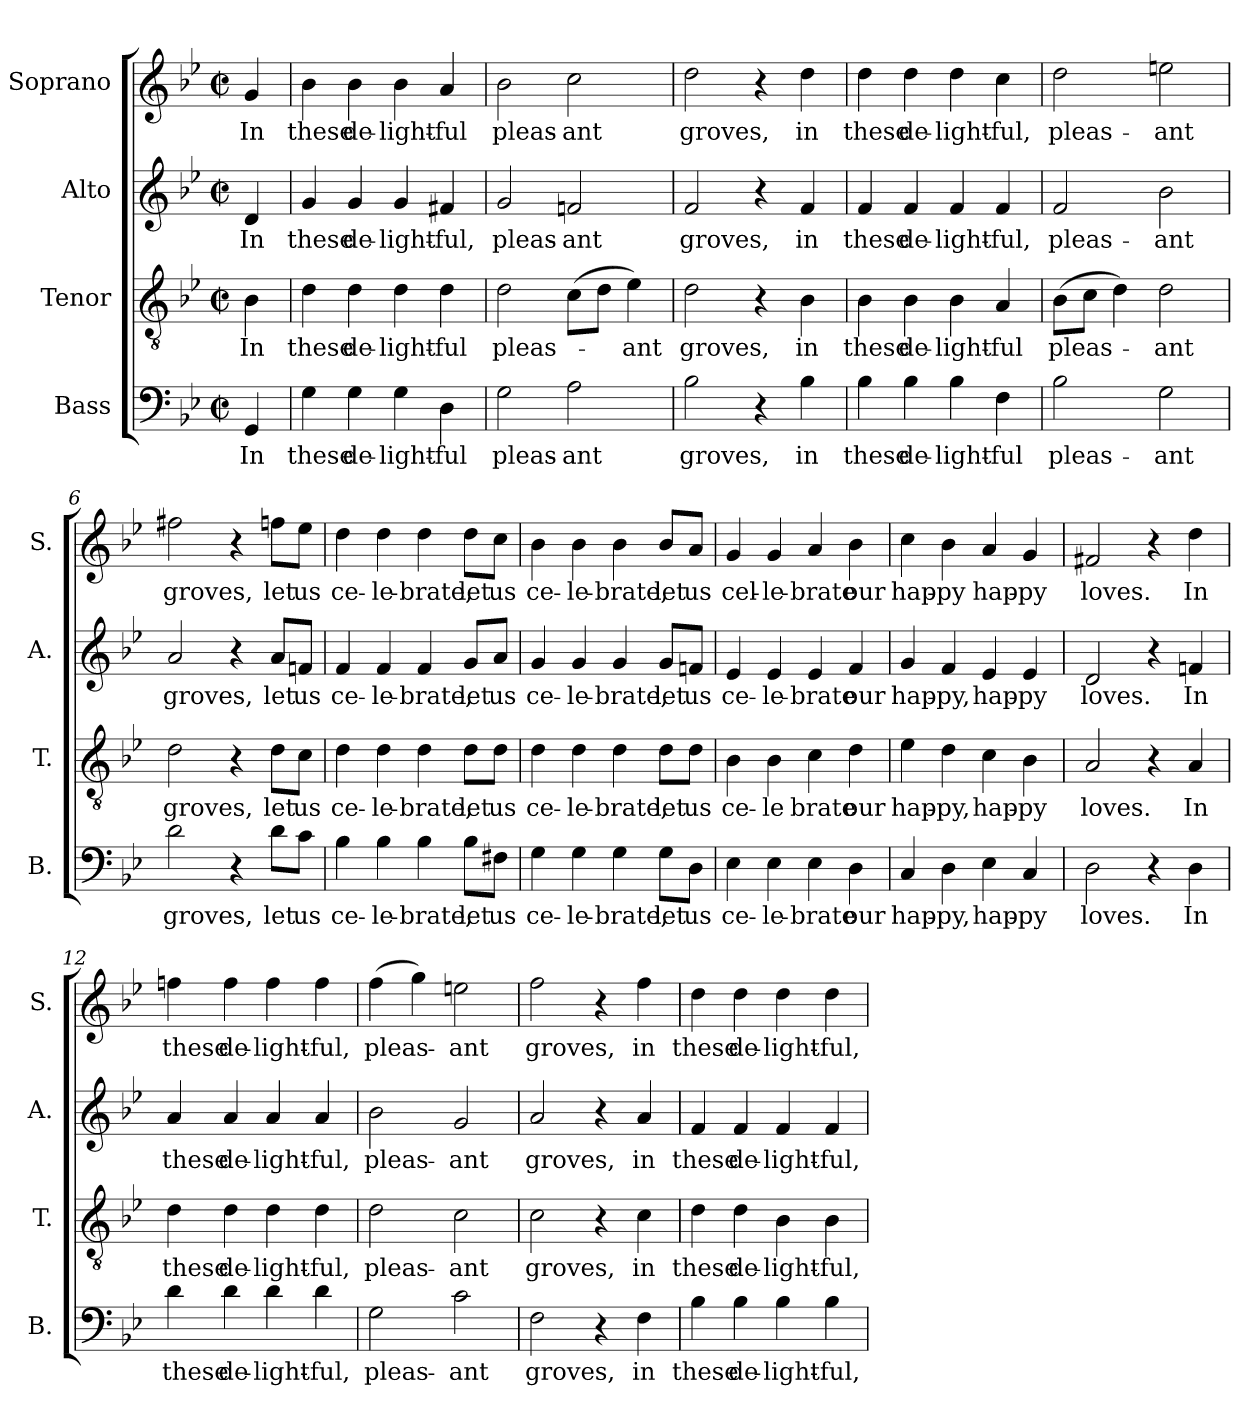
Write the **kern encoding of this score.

**kern	**text	**kern	**text	**kern	**text	**kern	**text
*part4	*part4	*part3	*part3	*part2	*part2	*part1	*part1
*staff4	*staff4	*staff3	*staff3	*staff2	*staff2	*staff1	*staff1
*I"Bass	*	*I"Tenor	*	*I"Alto	*	*I"Soprano	*
*I'B.	*	*I'T.	*	*I'A.	*	*I'S.	*
*clefF4	*	*clefGv2	*	*clefG2	*	*clefG2	*
*k[b-e-]	*	*k[b-e-]	*	*k[b-e-]	*	*k[b-e-]	*
*M2/2	*	*M2/2	*	*M2/2	*	*M2/2	*
*met(c|)	*	*met(c|)	*	*met(c|)	*	*met(c|)	*
*MM184	*	*MM184	*	*MM184	*	*MM184	*
=	=	=	=	=	=	=	=
!	!LO:LY:b	!	!LO:LY:b	!	!LO:LY:b	!	!LO:LY:b
4GG/	In	4B-\	In	4d/	In	4g/	In
=1	=1	=1	=1	=1	=1	=1	=1
!	!LO:LY:b	!	!LO:LY:b	!	!LO:LY:b	!	!LO:LY:b
4G\	these	4d\	these	4g/	these	4b-\	these
!	!LO:LY:b	!	!LO:LY:b	!	!LO:LY:b	!	!LO:LY:b
4G\	de-	4d\	de-	4g/	de-	4b-\	de-
!	!LO:LY:b	!	!LO:LY:b	!	!LO:LY:b	!	!LO:LY:b
4G\	-light-	4d\	-light-	4g/	-light-	4b-\	-light-
!	!LO:LY:b	!	!LO:LY:b	!	!LO:LY:b	!	!LO:LY:b
4D\	-ful	4d\	-ful	4f#X/	-ful,	4a/	-ful
=2	=2	=2	=2	=2	=2	=2	=2
!	!LO:LY:b	!	!LO:LY:b	!	!LO:LY:b	!	!LO:LY:b
2G\	pleas-	2d\	pleas-	2g/	pleas-	2b-\	pleas-
!	!LO:LY:b	!	!	!	!LO:LY:b	!	!LO:LY:b
2A\	-ant	(>8c\L	.	2fn/	-ant	2cc\	-ant
.	.	8d\J	.	.	.	.	.
!	!	!	!LO:LY:b	!	!	!	!
.	.	4e-\)	-ant	.	.	.	.
=3	=3	=3	=3	=3	=3	=3	=3
!	!LO:LY:b	!	!LO:LY:b	!	!LO:LY:b	!	!LO:LY:b
2B-\	groves,	2d\	groves,	2f/	groves,	2dd\	groves,
4r	.	4r	.	4r	.	4r	.
!	!LO:LY:b	!	!LO:LY:b	!	!LO:LY:b	!	!LO:LY:b
4B-\	in	4B-\	in	4f/	in	4dd\	in
=4	=4	=4	=4	=4	=4	=4	=4
!	!LO:LY:b	!	!LO:LY:b	!	!LO:LY:b	!	!LO:LY:b
4B-\	these	4B-\	these	4f/	these	4dd\	these
!	!LO:LY:b	!	!LO:LY:b	!	!LO:LY:b	!	!LO:LY:b
4B-\	de-	4B-\	de-	4f/	de-	4dd\	de-
!	!LO:LY:b	!	!LO:LY:b	!	!LO:LY:b	!	!LO:LY:b
4B-\	-light-	4B-\	-light-	4f/	-light-	4dd\	-light-
!	!LO:LY:b	!	!LO:LY:b	!	!LO:LY:b	!	!LO:LY:b
4F\	-ful	4A/	-ful	4f/	-ful,	4cc\	-ful,
!!LO:LB:g=z
=5	=5	=5	=5	=5	=5	=5	=5
!	!LO:LY:b	!	!LO:LY:b	!	!LO:LY:b	!	!LO:LY:b
2B-\	pleas-	(>8B-\L	pleas-	2f/	pleas-	2dd\	pleas-
.	.	8c\J	.	.	.	.	.
.	.	4d\)	.	.	.	.	.
!	!LO:LY:b	!	!LO:LY:b	!	!LO:LY:b	!	!LO:LY:b
2G\	-ant	2d\	-ant	2b-\	-ant	2een\	-ant
=6	=6	=6	=6	=6	=6	=6	=6
!	!LO:LY:b	!	!LO:LY:b	!	!LO:LY:b	!	!LO:LY:b
2d\	groves,	2d\	groves,	2a/	groves,	2ff#X\	groves,
4r	.	4r	.	4r	.	4r	.
!	!LO:LY:b	!	!LO:LY:b	!	!LO:LY:b	!	!LO:LY:b
8d\L	let	8d\L	let	8a/L	let	8ffn\L	let
!	!LO:LY:b	!	!LO:LY:b	!	!LO:LY:b	!	!LO:LY:b
8c\J	us	8c\J	us	8fn/J	us	8ee-\J	us
=7	=7	=7	=7	=7	=7	=7	=7
!	!LO:LY:b	!	!LO:LY:b	!	!LO:LY:b	!	!LO:LY:b
4B-\	ce-	4d\	ce-	4f/	ce-	4dd\	ce-
!	!LO:LY:b	!	!LO:LY:b	!	!LO:LY:b	!	!LO:LY:b
4B-\	-le-	4d\	-le-	4f/	-le-	4dd\	-le-
!	!LO:LY:b	!	!LO:LY:b	!	!LO:LY:b	!	!LO:LY:b
4B-\	-brate,	4d\	-brate,	4f/	-brate,	4dd\	-brate,
!	!LO:LY:b	!	!LO:LY:b	!	!LO:LY:b	!	!LO:LY:b
8B-\L	let	8d\L	let	8g/L	let	8dd\L	let
!	!LO:LY:b	!	!LO:LY:b	!	!LO:LY:b	!	!LO:LY:b
8F#X\J	us	8d\J	us	8a/J	us	8cc\J	us
=8	=8	=8	=8	=8	=8	=8	=8
!	!LO:LY:b	!	!LO:LY:b	!	!LO:LY:b	!	!LO:LY:b
4G\	ce-	4d\	ce-	4g/	ce-	4b-\	ce-
!	!LO:LY:b	!	!LO:LY:b	!	!LO:LY:b	!	!LO:LY:b
4G\	-le-	4d\	-le-	4g/	-le-	4b-\	-le-
!	!LO:LY:b	!	!LO:LY:b	!	!LO:LY:b	!	!LO:LY:b
4G\	-brate,	4d\	-brate,	4g/	-brate,	4b-\	-brate,
!	!LO:LY:b	!	!LO:LY:b	!	!LO:LY:b	!	!LO:LY:b
8G\L	let	8d\L	let	8g/L	let	8b-/L	let
!	!LO:LY:b	!	!LO:LY:b	!	!LO:LY:b	!	!LO:LY:b
8D\J	us	8d\J	us	8fn/J	us	8a/J	us
=9	=9	=9	=9	=9	=9	=9	=9
!	!LO:LY:b	!	!LO:LY:b	!	!LO:LY:b	!	!LO:LY:b
4E-\	ce-	4B-\	ce-	4e-/	ce-	4g/	cel-
!	!LO:LY:b	!	!LO:LY:b	!	!LO:LY:b	!	!LO:LY:b
4E-\	-le-	4B-\	-le	4e-/	-le-	4g/	-le-
!	!LO:LY:b	!	!LO:LY:b	!	!LO:LY:b	!	!LO:LY:b
4E-\	-brate	4c\	brate	4e-/	-brate	4a/	-brate
!	!LO:LY:b	!	!LO:LY:b	!	!LO:LY:b	!	!LO:LY:b
4D\	our	4d\	our	4f/	our	4b-\	our
!!LO:PB:g=z
=10	=10	=10	=10	=10	=10	=10	=10
!	!LO:LY:b	!	!LO:LY:b	!	!LO:LY:b	!	!LO:LY:b
4C/	hap-	4e-\	hap-	4g/	hap-	4cc\	hap-
!	!LO:LY:b	!	!LO:LY:b	!	!LO:LY:b	!	!LO:LY:b
4D\	-py,	4d\	-py,	4f/	-py,	4b-\	-py
!	!LO:LY:b	!	!LO:LY:b	!	!LO:LY:b	!	!LO:LY:b
4E-\	hap-	4c\	hap-	4e-/	hap-	4a/	hap-
!	!LO:LY:b	!	!LO:LY:b	!	!LO:LY:b	!	!LO:LY:b
4C/	-py	4B-\	-py	4e-/	-py	4g/	-py
=11	=11	=11	=11	=11	=11	=11	=11
!	!LO:LY:b	!	!LO:LY:b	!	!LO:LY:b	!	!LO:LY:b
2D\	loves.	2A/	loves.	2d/	loves.	2f#X/	loves.
4r	.	4r	.	4r	.	4r	.
!	!LO:LY:b	!	!LO:LY:b	!	!LO:LY:b	!	!LO:LY:b
4D\	In	4A/	In	4fn/	In	4dd\	In
=12	=12	=12	=12	=12	=12	=12	=12
!	!LO:LY:b	!	!LO:LY:b	!	!LO:LY:b	!	!LO:LY:b
4d\	these	4d\	these	4a/	these	4ffn\	these
!	!LO:LY:b	!	!LO:LY:b	!	!LO:LY:b	!	!LO:LY:b
4d\	de-	4d\	de-	4a/	de-	4ff\	de-
!	!LO:LY:b	!	!LO:LY:b	!	!LO:LY:b	!	!LO:LY:b
4d\	-light-	4d\	-light-	4a/	-light-	4ff\	-light-
!	!LO:LY:b	!	!LO:LY:b	!	!LO:LY:b	!	!LO:LY:b
4d\	-ful,	4d\	-ful,	4a/	-ful,	4ff\	-ful,
=13	=13	=13	=13	=13	=13	=13	=13
!	!LO:LY:b	!	!LO:LY:b	!	!LO:LY:b	!	!LO:LY:b
2G\	pleas-	2d\	pleas-	2b-\	pleas-	(>4ff\	pleas-
.	.	.	.	.	.	4gg\)	.
!	!LO:LY:b	!	!LO:LY:b	!	!LO:LY:b	!	!LO:LY:b
2c\	-ant	2c\	-ant	2g/	-ant	2een\	-ant
=14	=14	=14	=14	=14	=14	=14	=14
!	!LO:LY:b	!	!LO:LY:b	!	!LO:LY:b	!	!LO:LY:b
2F\	groves,	2c\	groves,	2a/	groves,	2ff\	groves,
4r	.	4r	.	4r	.	4r	.
!	!LO:LY:b	!	!LO:LY:b	!	!LO:LY:b	!	!LO:LY:b
4F\	in	4c\	in	4a/	in	4ff\	in
!!LO:LB:g=z
=15	=15	=15	=15	=15	=15	=15	=15
!	!LO:LY:b	!	!LO:LY:b	!	!LO:LY:b	!	!LO:LY:b
4B-\	these	4d\	these	4f/	these	4dd\	these
!	!LO:LY:b	!	!LO:LY:b	!	!LO:LY:b	!	!LO:LY:b
4B-\	de-	4d\	de-	4f/	de-	4dd\	de-
!	!LO:LY:b	!	!LO:LY:b	!	!LO:LY:b	!	!LO:LY:b
4B-\	-light-	4B-\	-light-	4f/	-light-	4dd\	-light-
!	!LO:LY:b	!	!LO:LY:b	!	!LO:LY:b	!	!LO:LY:b
4B-\	-ful,	4B-\	-ful,	4f/	-ful,	4dd\	-ful,
=	=	=	=	=	=	=	=
*-	*-	*-	*-	*-	*-	*-	*-
